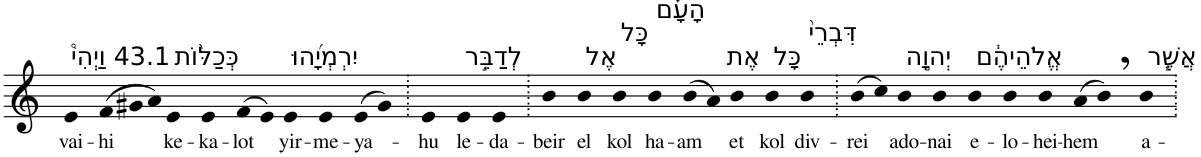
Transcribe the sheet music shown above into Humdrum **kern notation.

**kern	**text
*part1	*part1
*staff1	*staff1
*I"Piano	*
*I'Pno	*
*clefG2	*
*k[]	*
=1	=1
!LO:TX:a:t=43.1 וַיְהִי֩	!
!	!LO:LY:b
4e	vai-
*Xtuplet	*
!	!LO:LY:b
(>12f	-hi
12g#X	.
12a)	.
!LO:TX:a:t=כְּכַלּ֨וֹת	!
!	!LO:LY:b
4e	ke-
!	!LO:LY:b
4e	-ka-
!	!LO:LY:b
(>8f	-lot
8e)	.
!LO:TX:a:t=יִרְמְיָ֜הוּ	!
!	!LO:LY:b
4e	yir-
!	!LO:LY:b
4e	-me-
!	!LO:LY:b
(>8e	-ya-
8g#)	.
=2.	=2.
!	!LO:LY:b
4e	-hu
!LO:TX:a:t=לְדַבֵּ֣ר	!
!	!LO:LY:b
4e	le-
!	!LO:LY:b
4e	-da-
=3.	=3.
!	!LO:LY:b
4b	-beir
!LO:TX:a:t=אֶל	!
!	!LO:LY:b
4b	el
!LO:TX:a:t=כָּל	!
!	!LO:LY:b
4b	kol
!LO:TX:a:t=הָעָ֗ם	!
!	!LO:LY:b
4b	ha-
!	!LO:LY:b
(>8b	-am
8a)	.
!LO:TX:a:t=אֶת	!
!	!LO:LY:b
4b	et
!LO:TX:a:t=כָּל	!
!	!LO:LY:b
4b	kol
!LO:TX:a:t=דִּבְרֵי֙	!
!	!LO:LY:b
4b	div-
=4.	=4.
!	!LO:LY:b
(>8b	-rei
8cc)	.
!LO:TX:a:t=יְהוָ֣ה	!
!	!LO:LY:b
4b	ado-
!	!LO:LY:b
4b	-nai
!LO:TX:a:t=אֱלֹהֵיהֶ֔ם	!
!	!LO:LY:b
4b	e-
!	!LO:LY:b
4b	-lo-
!	!LO:LY:b
4b	-hei-
!	!LO:LY:b
(>8a	-hem
8b,)	.
!LO:TX:a:t=אֲשֶׁ֧ר	!
!	!LO:LY:b
4b	a-
=.	=.
*-	*-
